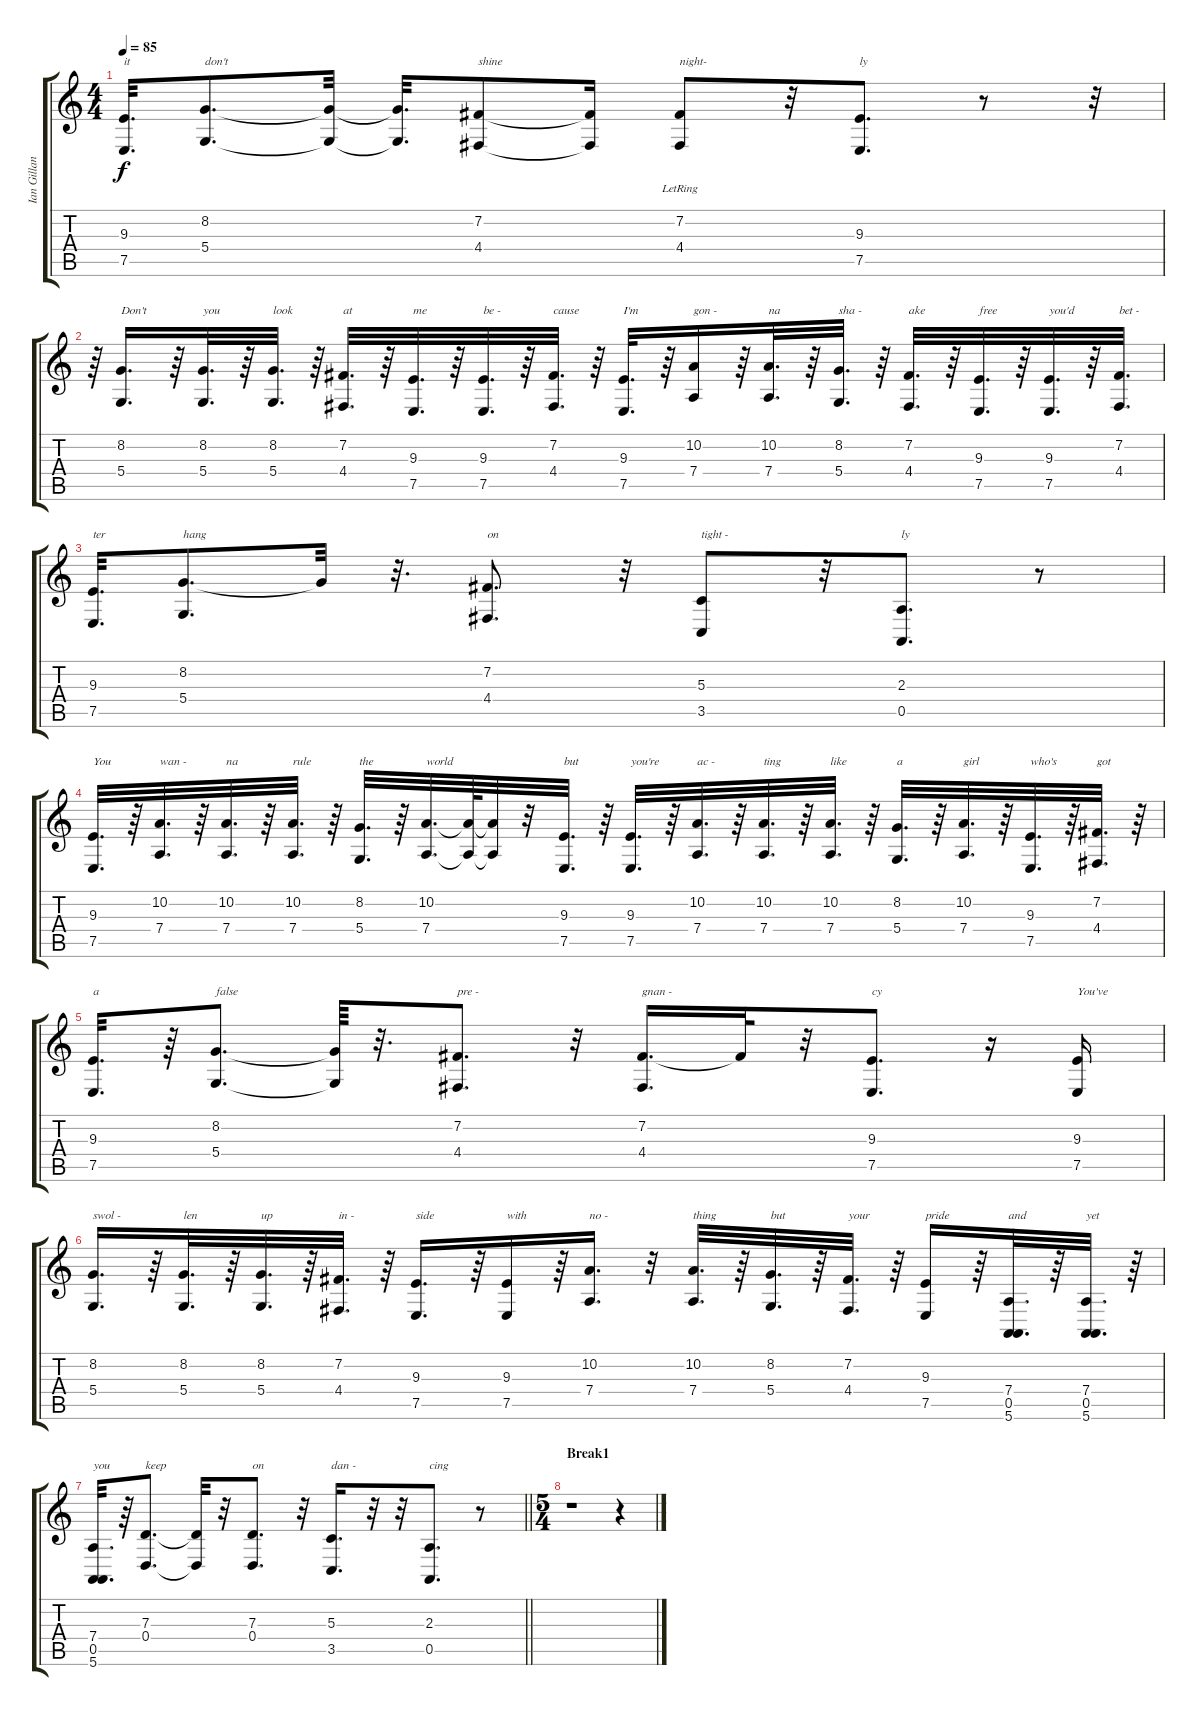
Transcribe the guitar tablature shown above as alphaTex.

\track ("Ian Gillan" "Ian Gillan") {instrument choiraahs}
\staff {score tabs}
\tuning (E4 B3 G3 D3 A2 E2) {hide}
\ts (4 4)
\tempo 85
\clef g2
\ks c
(9.3 7.5).32{d txt "it" dy f} (8.2 5.4).8{d txt "don't"} (8.2{t} 5.4{t}).32 (8.2{t} 5.4{t}).32{d} (7.2 4.4).8{txt "shine"} (7.2{t} 4.4{t}).16 (7.2{lr} 4.4).8{txt "night-"} r.32 (9.3 7.5).8{d txt "ly"} r.8 r.32 |
r.64 (8.2 5.4).16{d txt "Don't"} r.64 (8.2 5.4).32{d txt "you"} r.64 (8.2 5.4).32{d txt "look"} r.64 (7.2 4.4).32{d txt "at"} r.64 (9.3 7.5).32{d txt "me"} r.64 (9.3 7.5).32{d txt "be -"} r.64 (7.2 4.4).32{d txt "cause"} r.64 (9.3 7.5).32{d txt "I'm"} r.64 (10.2 7.4).16{txt "gon -"} r.64 (10.2 7.4).32{d txt "na"} r.64 (8.2 5.4).32{d txt "sha -"} r.64 (7.2 4.4).32{d txt "ake"} r.64 (9.3 7.5).32{d txt "free"} r.64 (9.3 7.5).32{d txt "you'd"} r.64 (7.2 4.4).32{d txt "bet -"} |
(9.3 7.5).32{d txt "ter"} (8.2 5.4).8{d txt "hang"} 8.2{t}.32 r.32{d} (7.2 4.4).8{d txt "on"} r.32 (5.3 3.5).8{txt "tight -"} r.32 (2.3 0.5).8{d txt "ly"} r.8 |
(9.3 7.5).32{d txt "You"} r.64 (10.2 7.4).32{d txt "wan -"} r.64 (10.2 7.4).32{d txt "na"} r.64 (10.2 7.4).32{d txt "rule"} r.64 (8.2 5.4).32{d txt "the"} r.64 (10.2 7.4).32{d txt "world"} (10.2{t} 7.4{t}).64 (10.2{t} 7.4{t}).32 r.32 (9.3 7.5).32{d txt "but"} r.64 (9.3 7.5).32{d txt "you're"} r.64 (10.2 7.4).32{d txt "ac -"} r.64 (10.2 7.4).32{d txt "ting"} r.64 (10.2 7.4).32{d txt "like"} r.64 (8.2 5.4).32{d txt "a"} r.64 (10.2 7.4).32{d txt "girl"} r.64 (9.3 7.5).32{d txt "who's"} r.64 (7.2 4.4).32{d txt "got"} r.64 |
(9.3 7.5).32{d txt "a"} r.64 (8.2 5.4).8{d txt "false"} (8.2{t} 5.4{t}).64 r.32{d} (7.2 4.4).8{d txt "pre -"} r.32 (7.2 4.4).16{d txt "gnan -"} 7.2{t}.32 r.32 (9.3 7.5).8{d txt "cy"} r.16 (9.3 7.5).16{txt "You've"} |
(8.2 5.4).16{d txt "swol -"} r.64 (8.2 5.4).32{d txt "len"} r.64 (8.2 5.4).32{d txt "up"} r.64 (7.2 4.4).32{d txt "in -"} r.64 (9.3 7.5).16{d txt "side"} r.64 (9.3 7.5).16{txt "with"} r.64 (10.2 7.4).16{d txt "no -"} r.32 (10.2 7.4).32{d txt "thing"} r.64 (8.2 5.4).32{d txt "but"} r.64 (7.2 4.4).32{d txt "your"} r.64 (9.3 7.5).16{txt "pride"} r.64 (7.4 0.5 5.6).32{d txt "and"} r.64 (7.4 0.5 5.6).32{d txt "yet"} r.64 |
\barLineRight lightlight
(7.4 0.5 5.6).32{d txt "you"} r.64 (7.3 0.4).8{d txt "keep"} (7.3{t} 0.4{t}).32 r.32 (7.3 0.4).8{d txt "on"} r.32 (5.3 3.5).16{d txt "dan -"} r.32 r.32 (2.3 0.5).8{d txt "cing"} r.8 |
\ts (5 4)
\section ("" "Break1")
r.1 r.4
